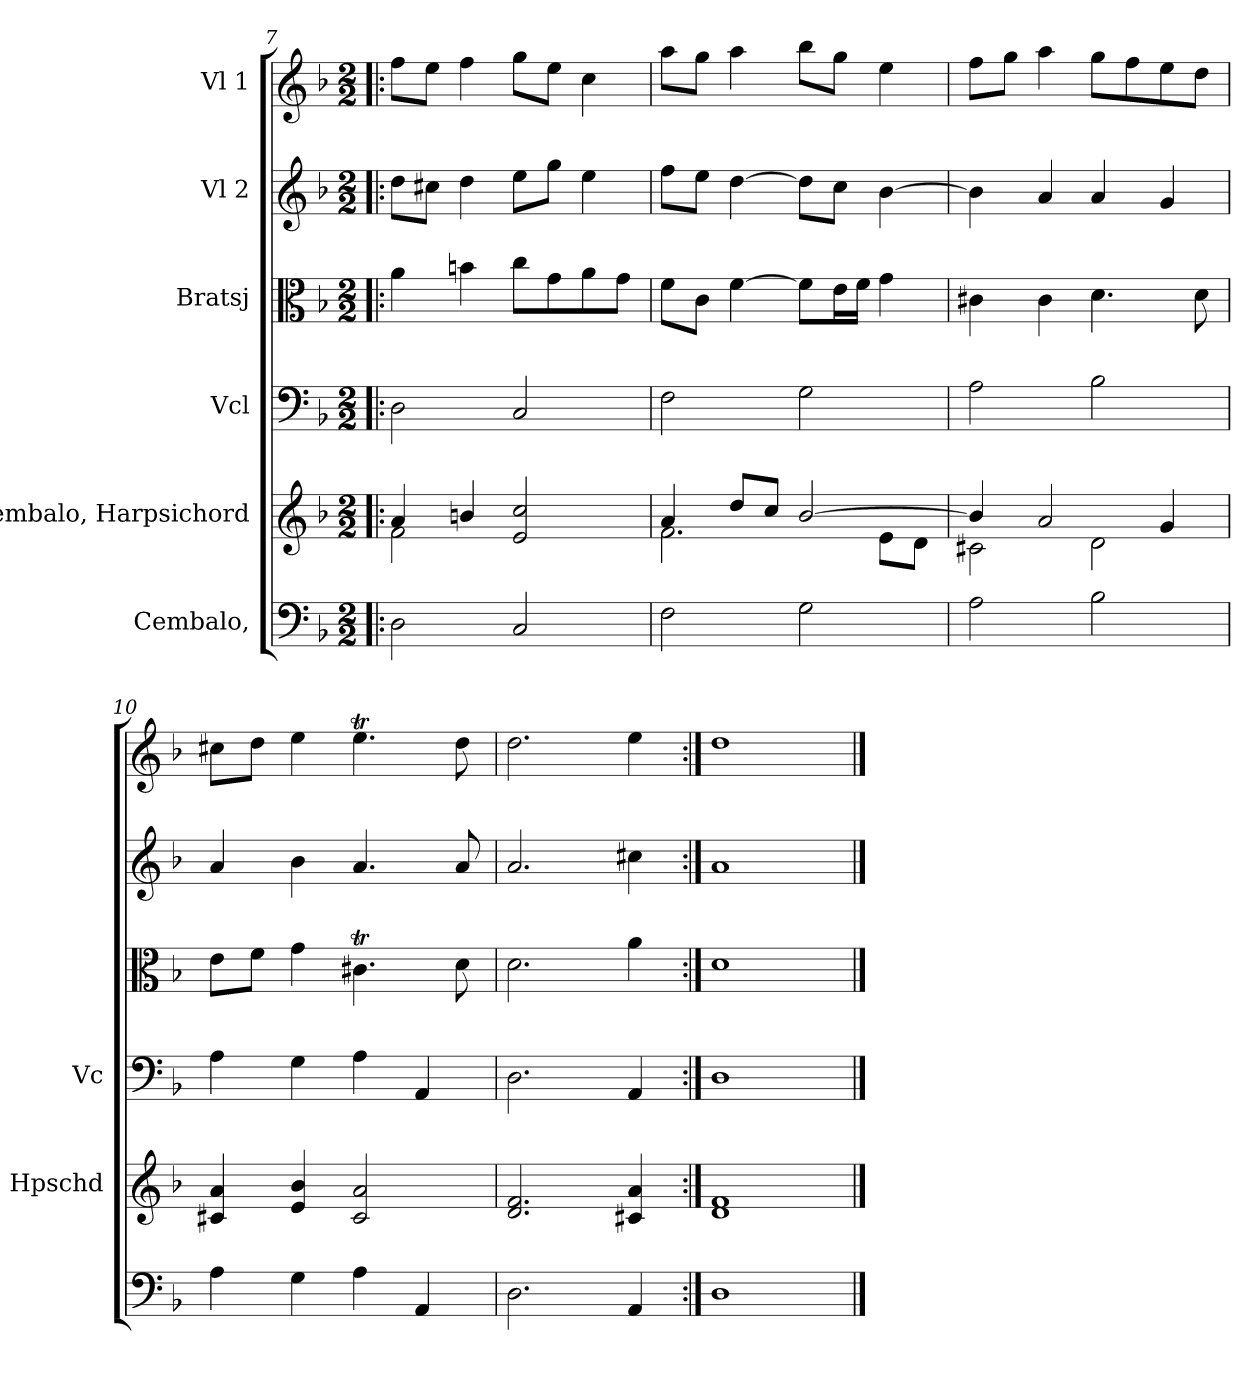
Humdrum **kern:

**kern	**kern	**kern	**kern	**kern	**kern
*part6	*part5	*part4	*part3	*part2	*part1
*staff6	*staff5	*staff4	*staff3	*staff2	*staff1
*I"Cembalo,	*I"Cembalo, Harpsichord	*I"Vcl	*I"Bratsj	*I"Vl 2	*I"Vl 1
*	*I'Hpschd	*I'Vc	*	*	*
*clefF4	*clefG2	*clefF4	*clefC3	*clefG2	*clefG2
*k[b-]	*k[b-]	*k[b-]	*k[b-]	*k[b-]	*k[b-]
*M2/2	*M2/2	*M2/2	*M2/2	*M2/2	*M2/2
=7!|:	=7!|:	=7!|:	=7!|:	=7!|:	=7!|:
*	*^	*	*	*	*
2D\	4a/	2f\	2D\	4a\	8dd\L	8ff\L
.	.	.	.	.	8cc#X\J	8ee\J
.	4bn/	.	.	4bn\	4dd\	4ff\
2C/	2e/ 2cc/	2ryy	2C/	8cc\L	8ee\L	8gg\L
.	.	.	.	8g\	8gg\J	8ee\J
.	.	.	.	8a\	4ee\	4cc\
.	.	.	.	8g\J	.	.
=8	=8	=8	=8	=8	=8	=8
2F\	4a/	2.f\	2F\	8f\L	8ff\L	8aa\L
.	.	.	.	8c\J	8ee\J	8gg\J
.	8dd/L	.	.	[4f\	[4dd\	4aa\
.	8cc/J	.	.	.	.	.
2G\	[2b-/	.	2G\	8f\L]	8dd\L]	8bb-\L
.	.	.	.	16e\L	8cc\J	8gg\J
.	.	.	.	16f\JJ	.	.
.	.	8e\L	.	4g\	[4b-\	4ee\
.	.	8d\J	.	.	.	.
=9	=9	=9	=9	=9	=9	=9
2A\	4b-/]	2c#X\	2A\	4c#X\	4b-\]	8ff\L
.	.	.	.	.	.	8gg\J
.	2a/	.	.	4c#\	4a/	4aa\
2B-\	.	2d\	2B-\	4.d\	4a/	8gg\L
.	.	.	.	.	.	8ff\
.	4g/	.	.	.	4g/	8ee\
.	.	.	.	8d\	.	8dd\J
*	*v	*v	*	*	*	*
!!LO:PB:g=z
=10	=10	=10	=10	=10	=10
4A\	4c#X/ 4a/	4A\	8e\L	4a/	8cc#X\L
.	.	.	8f\J	.	8dd\J
4G\	4e/ 4b-/	4G\	4g\	4b-\	4ee\
4A\	2c#/ 2a/	4A\	4.c#Xt\	4.a/	4.eet\
4AA/	.	4AA/	.	.	.
.	.	.	8d\	8a/	8dd\
=11	=11	=11	=11	=11	=11
2.D\	2.d/ 2.f/	2.D\	2.d\	2.a/	2.dd\
4AA/	4c#X/ 4a/	4AA/	4a\	4cc#X\	4ee\
=12:|!	=12:|!	=12:|!	=12:|!	=12:|!	=12:|!
1D	1d 1f	1D	1d	1a	1dd
==	==	==	==	==	==
*-	*-	*-	*-	*-	*-
